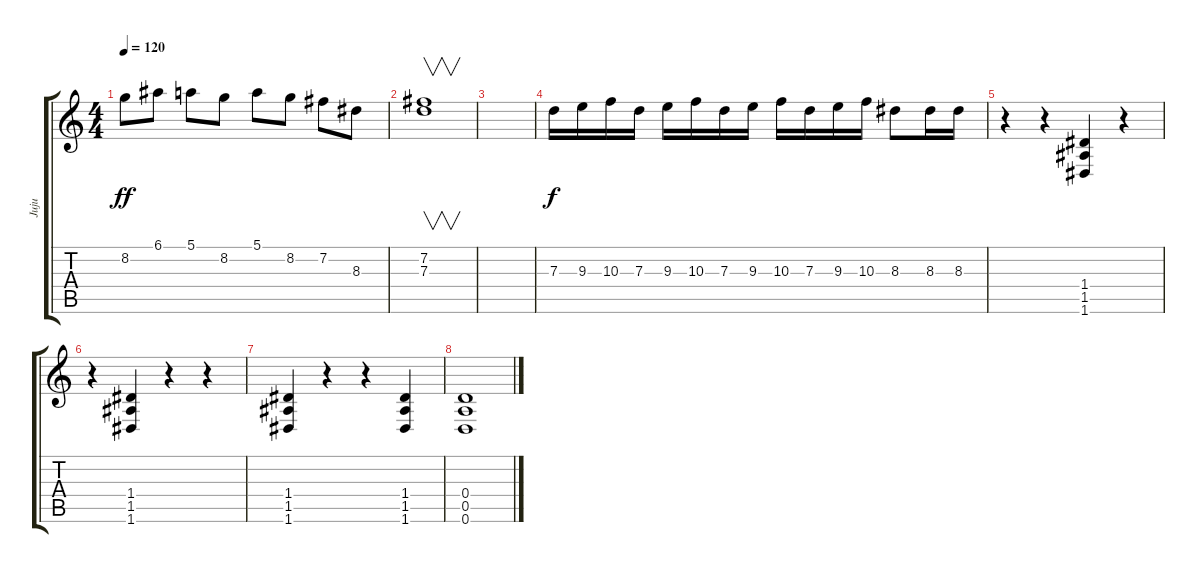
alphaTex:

\track ("Juju" "Juju") {instrument distortionguitar}
\staff {score tabs}
\tuning (E4 B3 G3 D3 A2 D2) {hide}
\ts (4 4)
\tempo 120
\clef g2
\ks c
8.2.8{dy ff} 6.1.8 5.1.8 8.2.8 5.1.8 8.2.8 7.2.8 8.3.8 |
(7.2 7.3).1{v} |
|
7.3.16{dy f} 9.3.16 10.3.16 7.3.16 9.3.16 10.3.16 7.3.16 9.3.16 10.3.16 7.3.16 9.3.16 10.3.16 8.3.8 8.3.16 8.3.16 |
r.4 r.4 (1.4 1.5 1.6).4 r.4 |
r.4 (1.4 1.5 1.6).4 r.4 r.4 |
(1.4 1.5 1.6).4 r.4 r.4 (1.4 1.5 1.6).4 |
(0.4 0.5 0.6).1
